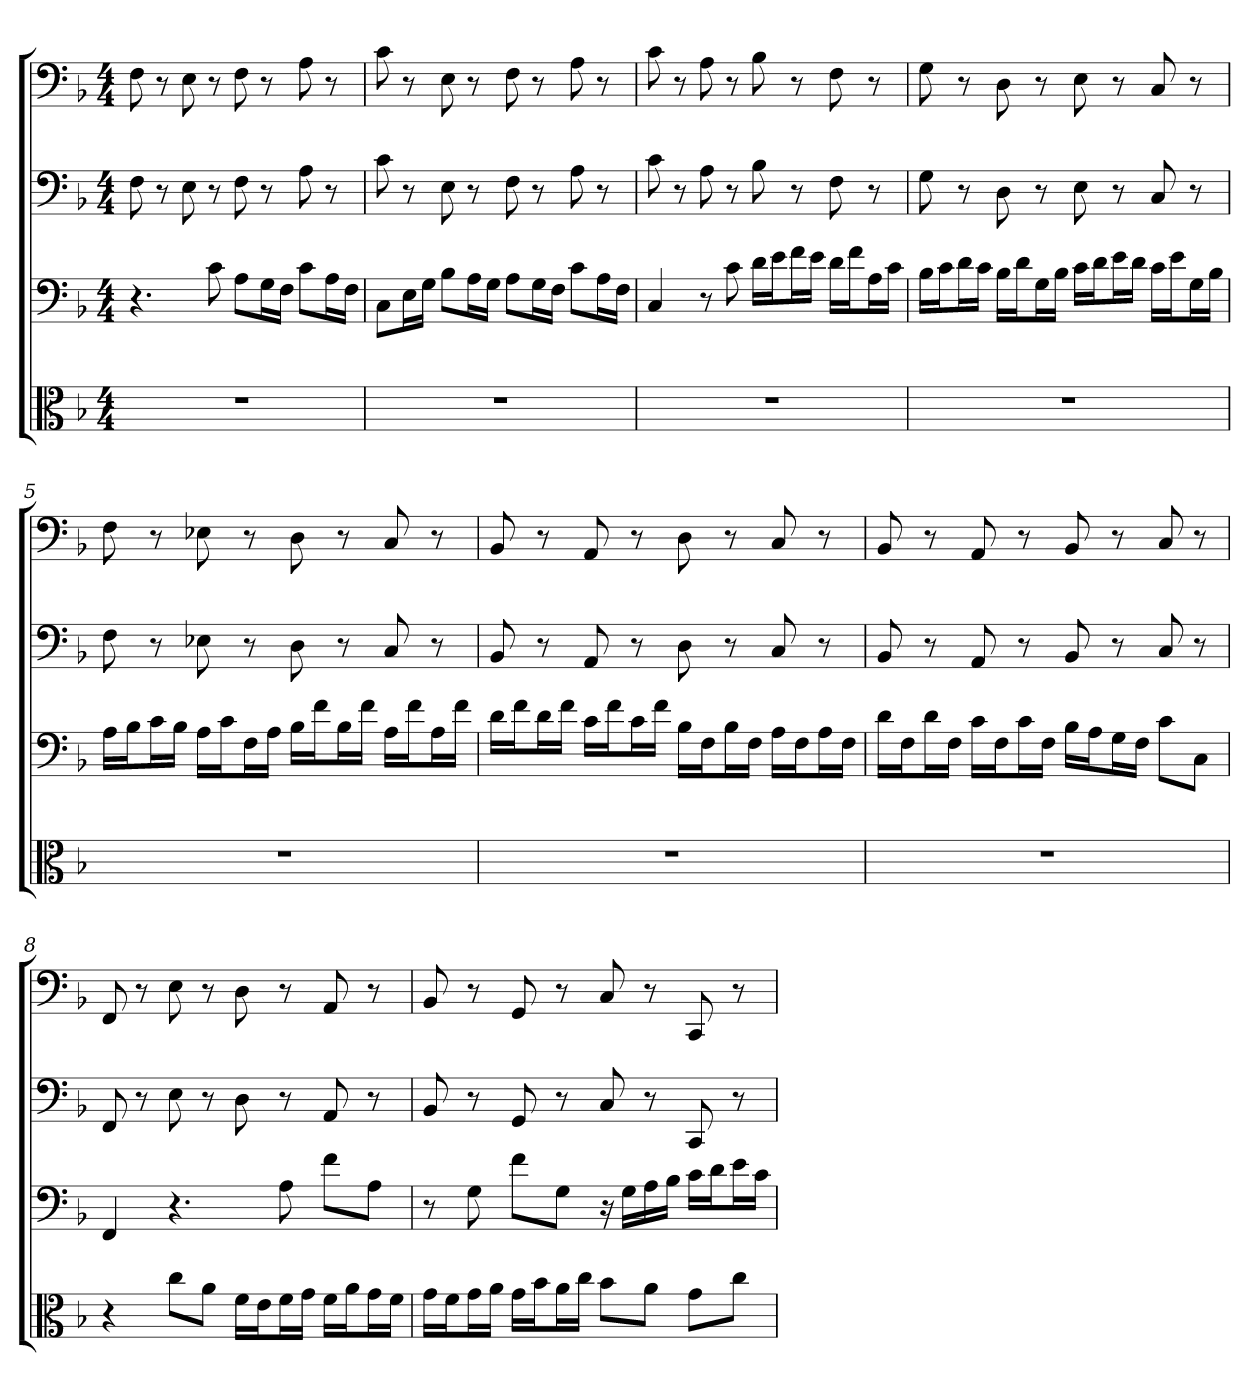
**kern	**kern	**kern	**kern
*part4	*part3	*part2	*part1
*staff4	*staff3	*staff2	*staff1
*clefC3	*clefF4	*clefF4	*clefF4
*k[b-]	*k[b-]	*k[b-]	*k[b-]
*F:	*F:	*F:	*F:
*M4/4	*M4/4	*M4/4	*M4/4
=1	=1	=1	=1
1r	4.r	8F	8F
.	.	8r	8r
.	.	8E	8E
.	8c	8r	8r
.	8A\L	8F	8F
.	16G\L	8r	8r
.	16F\JJ	.	.
.	8c\L	8A	8A
.	16A\L	8r	8r
.	16F\JJ	.	.
=2	=2	=2	=2
1r	8C\L	8c	8c
.	16E\L	8r	8r
.	16G\JJ	.	.
.	8B-\L	8E	8E
.	16A\L	8r	8r
.	16G\JJ	.	.
.	8A\L	8F	8F
.	16G\L	8r	8r
.	16F\JJ	.	.
.	8c\L	8A	8A
.	16A\L	8r	8r
.	16F\JJ	.	.
=3	=3	=3	=3
1r	4C	8c	8c
.	.	8r	8r
.	8r	8A	8A
.	8c	8r	8r
.	16d\LL	8B-	8B-
.	16e\J	.	.
.	16f\L	8r	8r
.	16e\JJ	.	.
.	16d\LL	8F	8F
.	16f\J	.	.
.	16A\L	8r	8r
.	16c\JJ	.	.
=4	=4	=4	=4
1r	16B-\LL	8G	8G
.	16c\J	.	.
.	16d\L	8r	8r
.	16c\JJ	.	.
.	16B-\LL	8D	8D
.	16d\J	.	.
.	16G\L	8r	8r
.	16B-\JJ	.	.
.	16c\LL	8E	8E
.	16d\J	.	.
.	16e\L	8r	8r
.	16d\JJ	.	.
.	16c\LL	8C	8C
.	16e\J	.	.
.	16G\L	8r	8r
.	16B-\JJ	.	.
=5	=5	=5	=5
1r	16A\LL	8F	8F
.	16B-\J	.	.
.	16c\L	8r	8r
.	16B-\JJ	.	.
.	16A\LL	8E-X	8E-X
.	16c\J	.	.
.	16F\L	8r	8r
.	16A\JJ	.	.
.	16B-\LL	8D	8D
.	16f\J	.	.
.	16B-\L	8r	8r
.	16f\JJ	.	.
.	16A\LL	8C	8C
.	16f\J	.	.
.	16A\L	8r	8r
.	16f\JJ	.	.
=6	=6	=6	=6
1r	16d\LL	8BB-	8BB-
.	16f\J	.	.
.	16d\L	8r	8r
.	16f\JJ	.	.
.	16c\LL	8AA	8AA
.	16f\J	.	.
.	16c\L	8r	8r
.	16f\JJ	.	.
.	16B-\LL	8D	8D
.	16F\J	.	.
.	16B-\L	8r	8r
.	16F\JJ	.	.
.	16A\LL	8C	8C
.	16F\J	.	.
.	16A\L	8r	8r
.	16F\JJ	.	.
=7	=7	=7	=7
1r	16d\LL	8BB-	8BB-
.	16F\J	.	.
.	16d\L	8r	8r
.	16F\JJ	.	.
.	16c\LL	8AA	8AA
.	16F\J	.	.
.	16c\L	8r	8r
.	16F\JJ	.	.
.	16B-\LL	8BB-	8BB-
.	16A\J	.	.
.	16G\L	8r	8r
.	16F\JJ	.	.
.	8c\L	8C	8C
.	8C\J	8r	8r
=8	=8	=8	=8
4r	4FF	8FF	8FF
.	.	8r	8r
8cc\L	4.r	8E	8E
8a\J	.	8r	8r
16f\LL	.	8D	8D
16e\J	.	.	.
16f\L	8A	8r	8r
16g\JJ	.	.	.
16f\LL	8f\L	8AA	8AA
16a\J	.	.	.
16g\L	8A\J	8r	8r
16f\JJ	.	.	.
=9	=9	=9	=9
16g\LL	8r	8BB-	8BB-
16f\J	.	.	.
16g\L	8G	8r	8r
16a\JJ	.	.	.
16g\LL	8f\L	8GG	8GG
16b-\J	.	.	.
16a\L	8G\J	8r	8r
16cc\JJ	.	.	.
8b-\L	16r	8C	8C
.	16G\LL	.	.
8a\J	16A\	8r	8r
.	16B-\JJ	.	.
8g\L	16c\LL	8CC	8CC
.	16d\J	.	.
8cc\J	16e\L	8r	8r
.	16c\JJ	.	.
=	=	=	=
*-	*-	*-	*-
